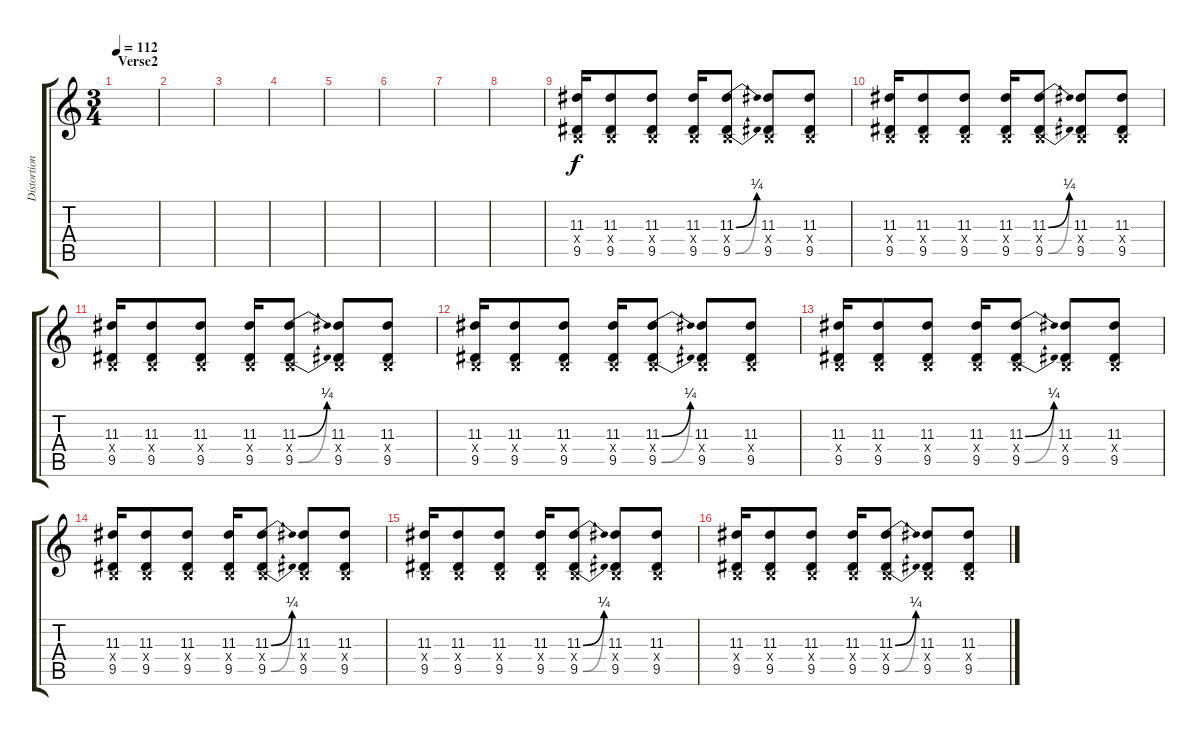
\track ("Distortion Guitar2" "Distortion") {instrument distortionguitar}
\staff {score tabs}
\tuning (Db4 Ab3 E3 B2 Gb2 Db2) {hide}
\ts (3 4)
\section ("" "Verse2")
\tempo 112
\clef g2
\ks c
|
|
|
|
|
|
|
|
(11.3 0.4{x} 9.5).16 (11.3 0.4{x} 9.5).8 (11.3 0.4{x} 9.5).8 (11.3 0.4{x} 9.5).16 (11.3{be (bend 0 0 60 1)} 0.4{x} 9.5{be (bend 0 0 60 1)}).8 (11.3 0.4{x} 9.5).8 (11.3 0.4{x} 9.5).8 |
(11.3 0.4{x} 9.5).16 (11.3 0.4{x} 9.5).8 (11.3 0.4{x} 9.5).8 (11.3 0.4{x} 9.5).16 (11.3{be (bend 0 0 60 1)} 0.4{x} 9.5{be (bend 0 0 60 1)}).8 (11.3 0.4{x} 9.5).8 (11.3 0.4{x} 9.5).8 |
(11.3 0.4{x} 9.5).16 (11.3 0.4{x} 9.5).8 (11.3 0.4{x} 9.5).8 (11.3 0.4{x} 9.5).16 (11.3{be (bend 0 0 60 1)} 0.4{x} 9.5{be (bend 0 0 60 1)}).8 (11.3 0.4{x} 9.5).8 (11.3 0.4{x} 9.5).8 |
(11.3 0.4{x} 9.5).16 (11.3 0.4{x} 9.5).8 (11.3 0.4{x} 9.5).8 (11.3 0.4{x} 9.5).16 (11.3{be (bend 0 0 60 1)} 0.4{x} 9.5{be (bend 0 0 60 1)}).8 (11.3 0.4{x} 9.5).8 (11.3 0.4{x} 9.5).8 |
(11.3 0.4{x} 9.5).16 (11.3 0.4{x} 9.5).8 (11.3 0.4{x} 9.5).8 (11.3 0.4{x} 9.5).16 (11.3{be (bend 0 0 60 1)} 0.4{x} 9.5{be (bend 0 0 60 1)}).8 (11.3 0.4{x} 9.5).8 (11.3 0.4{x} 9.5).8 |
(11.3 0.4{x} 9.5).16 (11.3 0.4{x} 9.5).8 (11.3 0.4{x} 9.5).8 (11.3 0.4{x} 9.5).16 (11.3{be (bend 0 0 60 1)} 0.4{x} 9.5{be (bend 0 0 60 1)}).8 (11.3 0.4{x} 9.5).8 (11.3 0.4{x} 9.5).8 |
(11.3 0.4{x} 9.5).16 (11.3 0.4{x} 9.5).8 (11.3 0.4{x} 9.5).8 (11.3 0.4{x} 9.5).16 (11.3{be (bend 0 0 60 1)} 0.4{x} 9.5{be (bend 0 0 60 1)}).8 (11.3 0.4{x} 9.5).8 (11.3 0.4{x} 9.5).8 |
(11.3 0.4{x} 9.5).16 (11.3 0.4{x} 9.5).8 (11.3 0.4{x} 9.5).8 (11.3 0.4{x} 9.5).16 (11.3{be (bend 0 0 60 1)} 0.4{x} 9.5{be (bend 0 0 60 1)}).8 (11.3 0.4{x} 9.5).8 (11.3 0.4{x} 9.5).8
